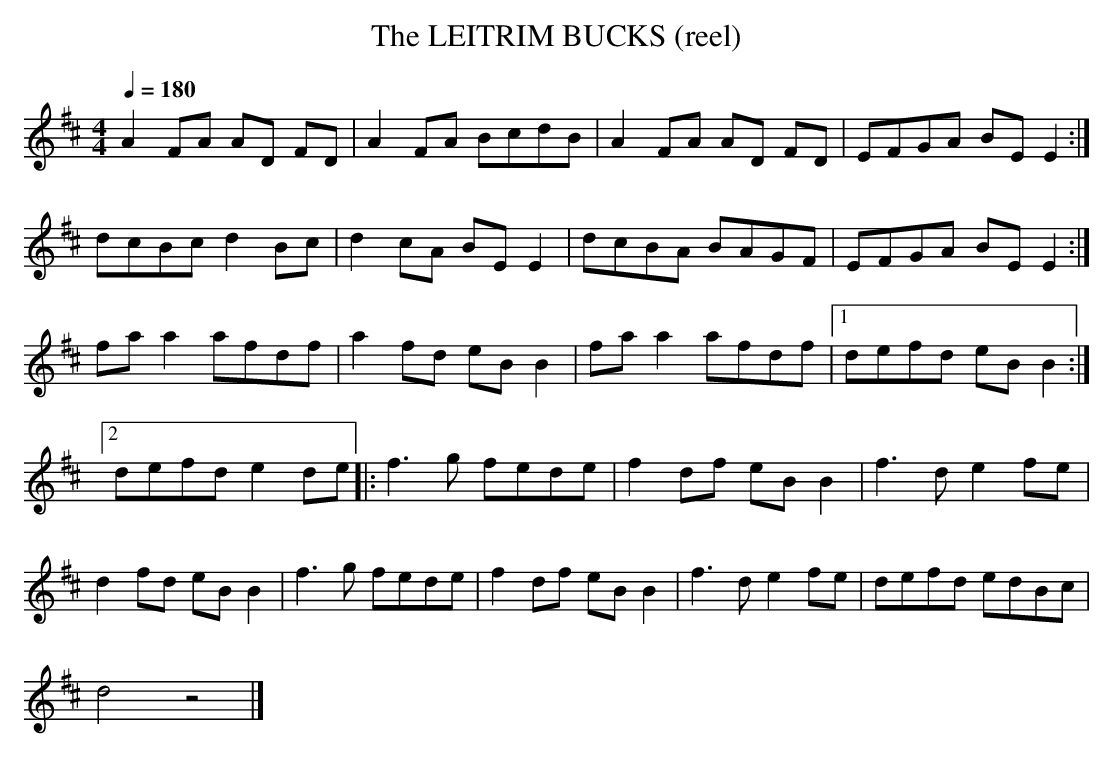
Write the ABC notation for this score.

X:1
T:LEITRIM BUCKS (reel), The
Q:1/4=180
L:1/8
M:4/4
K:D
A2 FA AD FD|A2 FA BcdB|A2 FA AD FD|EFGA BE E2:|
dcBc d2 Bc|d2 cA BE E2|dcBA BAGF|EFGA BE E2 :|
fa a2 afdf|a2 fd eBB2|fa a2 afdf|1 defd eBB2:|
[2 defd e2de|:f3g fede|f2 df eBB2|f3d e2 fe|
d2 fd eBB2|f3g fede|f2 df eBB2|f3d e2 fe|defd edBc|
d4z4|]
